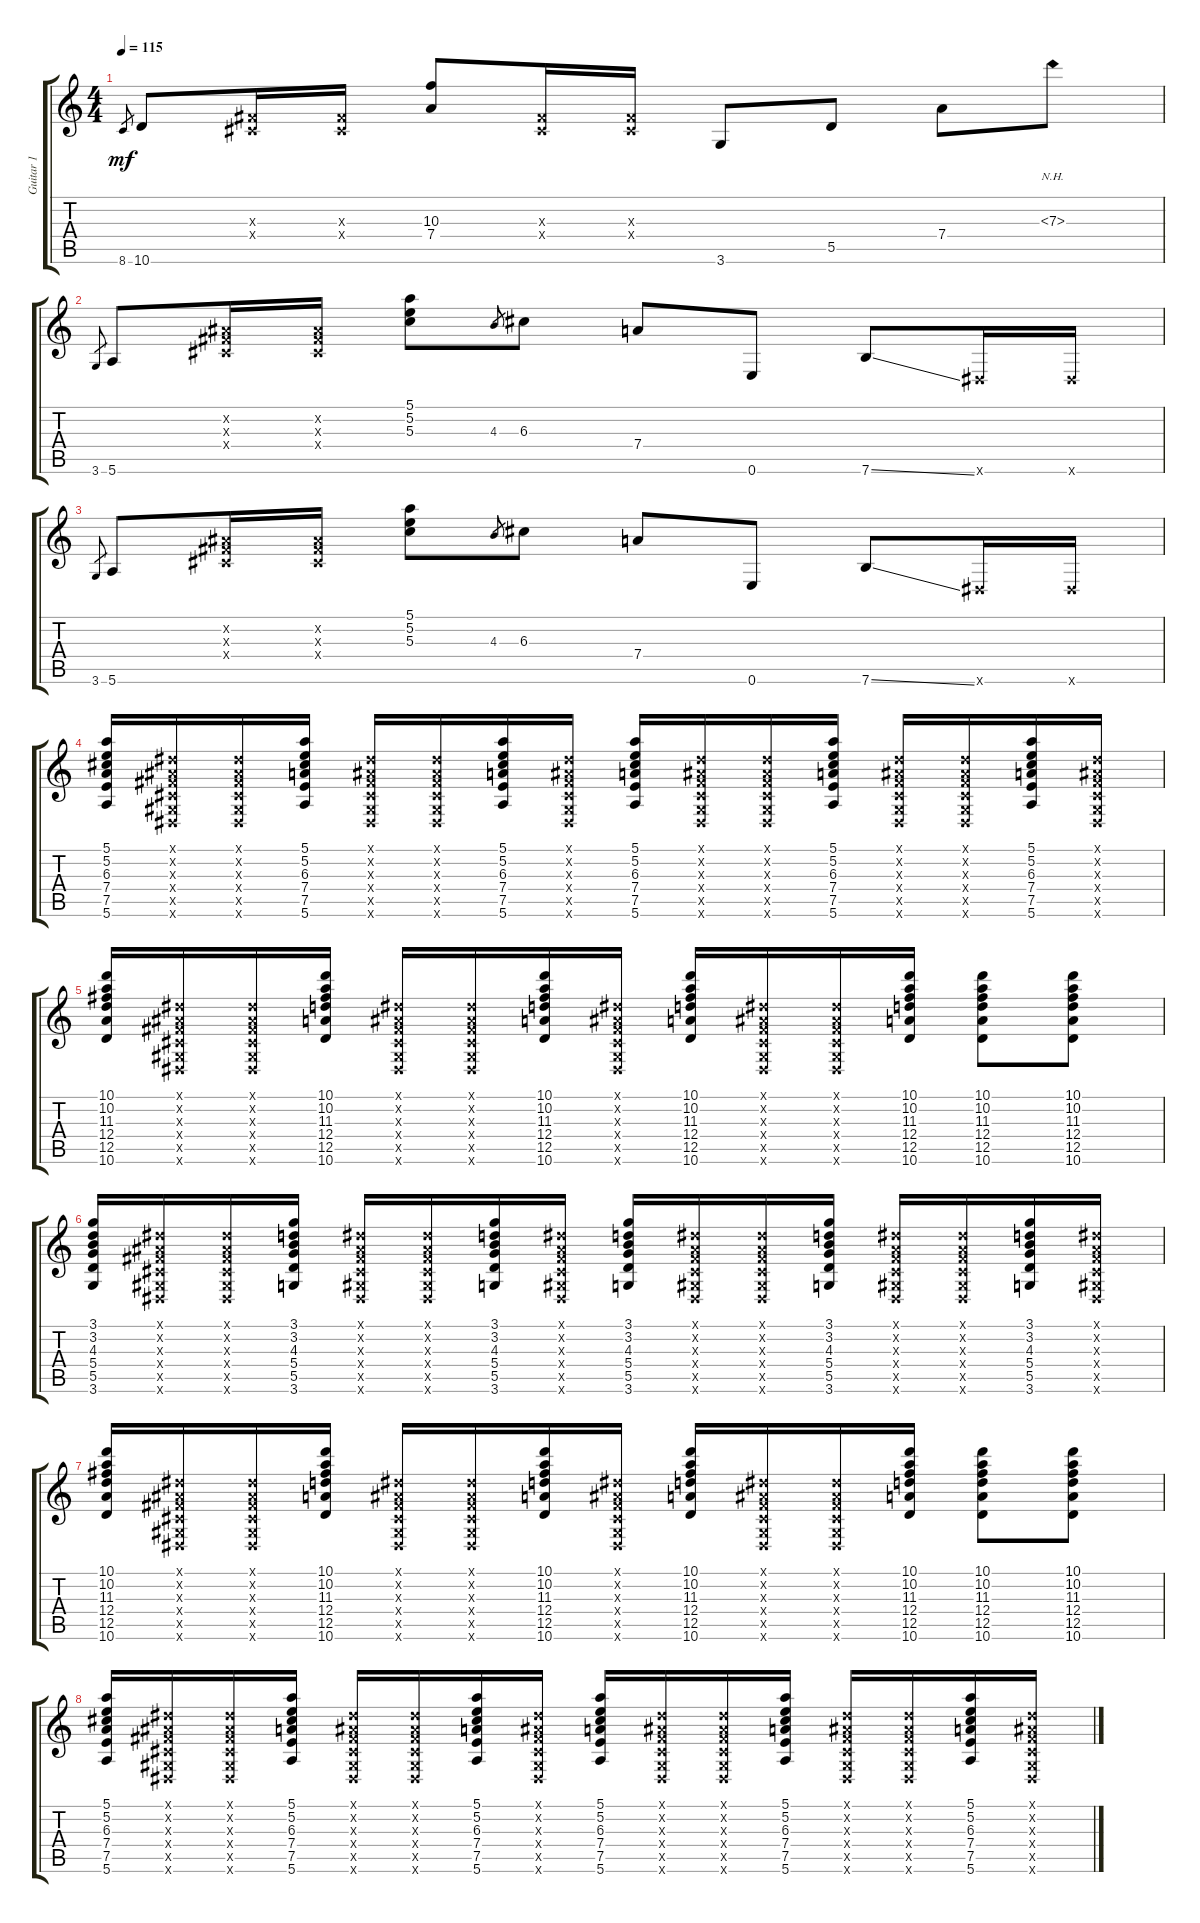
\track ("Guitar 1" "Guitar 1") {instrument acousticguitarsteel}
\staff {score tabs}
\tuning (E4 B3 G3 D3 A2 E2) {hide}
\ts (4 4)
\tempo 115
\clef g2
\ks c
8.6.8{gr dy mf} 10.6.8 (-1.3{x} -1.4{x}).16 (-1.3{x} -1.4{x}).16 (10.3 7.4).8 (-1.3{x} -1.4{x}).16 (-1.3{x} -1.4{x}).16 3.6.8 5.5.8 7.4.8 7.3{nh}.8 |
3.6.8{gr} 5.6.8 (-1.2{x} -1.3{x} -1.4{x}).16 (-1.2{x} -1.3{x} -1.4{x}).16 (5.1 5.2 5.3).8 4.3.8{gr} 6.3.8 7.4.8 0.6.8 7.6{ss}.8 -1.6{x}.16 -1.6{x}.16 |
3.6.8{gr} 5.6.8 (-1.2{x} -1.3{x} -1.4{x}).16 (-1.2{x} -1.3{x} -1.4{x}).16 (5.1 5.2 5.3).8 4.3.8{gr} 6.3.8 7.4.8 0.6.8 7.6{ss}.8 -1.6{x}.16 -1.6{x}.16 |
(5.1 5.2 6.3 7.4 7.5 5.6).16 (-1.1{x} -1.2{x} -1.3{x} -1.4{x} -1.5{x} -1.6{x}).16 (-1.1{x} -1.2{x} -1.3{x} -1.4{x} -1.5{x} -1.6{x}).16 (5.1 5.2 6.3 7.4 7.5 5.6).16 (-1.1{x} -1.2{x} -1.3{x} -1.4{x} -1.5{x} -1.6{x}).16 (-1.1{x} -1.2{x} -1.3{x} -1.4{x} -1.5{x} -1.6{x}).16 (5.1 5.2 6.3 7.4 7.5 5.6).16 (-1.1{x} -1.2{x} -1.3{x} -1.4{x} -1.5{x} -1.6{x}).16 (5.1 5.2 6.3 7.4 7.5 5.6).16 (-1.1{x} -1.2{x} -1.3{x} -1.4{x} -1.5{x} -1.6{x}).16 (-1.1{x} -1.2{x} -1.3{x} -1.4{x} -1.5{x} -1.6{x}).16 (5.1 5.2 6.3 7.4 7.5 5.6).16 (-1.1{x} -1.2{x} -1.3{x} -1.4{x} -1.5{x} -1.6{x}).16 (-1.1{x} -1.2{x} -1.3{x} -1.4{x} -1.5{x} -1.6{x}).16 (5.1 5.2 6.3 7.4 7.5 5.6).16 (-1.1{x} -1.2{x} -1.3{x} -1.4{x} -1.5{x} -1.6{x}).16 |
(10.1 10.2 11.3 12.4 12.5 10.6).16 (-1.1{x} -1.2{x} -1.3{x} -1.4{x} -1.5{x} -1.6{x}).16 (-1.1{x} -1.2{x} -1.3{x} -1.4{x} -1.5{x} -1.6{x}).16 (10.1 10.2 11.3 12.4 12.5 10.6).16 (-1.1{x} -1.2{x} -1.3{x} -1.4{x} -1.5{x} -1.6{x}).16 (-1.1{x} -1.2{x} -1.3{x} -1.4{x} -1.5{x} -1.6{x}).16 (10.1 10.2 11.3 12.4 12.5 10.6).16 (-1.1{x} -1.2{x} -1.3{x} -1.4{x} -1.5{x} -1.6{x}).16 (10.1 10.2 11.3 12.4 12.5 10.6).16 (-1.1{x} -1.2{x} -1.3{x} -1.4{x} -1.5{x} -1.6{x}).16 (-1.1{x} -1.2{x} -1.3{x} -1.4{x} -1.5{x} -1.6{x}).16 (10.1 10.2 11.3 12.4 12.5 10.6).16 (10.1 10.2 11.3 12.4 12.5 10.6).8 (10.1 10.2 11.3 12.4 12.5 10.6).8 |
(3.1 3.2 4.3 5.4 5.5 3.6).16 (-1.1{x} -1.2{x} -1.3{x} -1.4{x} -1.5{x} -1.6{x}).16 (-1.1{x} -1.2{x} -1.3{x} -1.4{x} -1.5{x} -1.6{x}).16 (3.1 3.2 4.3 5.4 5.5 3.6).16 (-1.1{x} -1.2{x} -1.3{x} -1.4{x} -1.5{x} -1.6{x}).16 (-1.1{x} -1.2{x} -1.3{x} -1.4{x} -1.5{x} -1.6{x}).16 (3.1 3.2 4.3 5.4 5.5 3.6).16 (-1.1{x} -1.2{x} -1.3{x} -1.4{x} -1.5{x} -1.6{x}).16 (3.1 3.2 4.3 5.4 5.5 3.6).16 (-1.1{x} -1.2{x} -1.3{x} -1.4{x} -1.5{x} -1.6{x}).16 (-1.1{x} -1.2{x} -1.3{x} -1.4{x} -1.5{x} -1.6{x}).16 (3.1 3.2 4.3 5.4 5.5 3.6).16 (-1.1{x} -1.2{x} -1.3{x} -1.4{x} -1.5{x} -1.6{x}).16 (-1.1{x} -1.2{x} -1.3{x} -1.4{x} -1.5{x} -1.6{x}).16 (3.1 3.2 4.3 5.4 5.5 3.6).16 (-1.1{x} -1.2{x} -1.3{x} -1.4{x} -1.5{x} -1.6{x}).16 |
(10.1 10.2 11.3 12.4 12.5 10.6).16 (-1.1{x} -1.2{x} -1.3{x} -1.4{x} -1.5{x} -1.6{x}).16 (-1.1{x} -1.2{x} -1.3{x} -1.4{x} -1.5{x} -1.6{x}).16 (10.1 10.2 11.3 12.4 12.5 10.6).16 (-1.1{x} -1.2{x} -1.3{x} -1.4{x} -1.5{x} -1.6{x}).16 (-1.1{x} -1.2{x} -1.3{x} -1.4{x} -1.5{x} -1.6{x}).16 (10.1 10.2 11.3 12.4 12.5 10.6).16 (-1.1{x} -1.2{x} -1.3{x} -1.4{x} -1.5{x} -1.6{x}).16 (10.1 10.2 11.3 12.4 12.5 10.6).16 (-1.1{x} -1.2{x} -1.3{x} -1.4{x} -1.5{x} -1.6{x}).16 (-1.1{x} -1.2{x} -1.3{x} -1.4{x} -1.5{x} -1.6{x}).16 (10.1 10.2 11.3 12.4 12.5 10.6).16 (10.1 10.2 11.3 12.4 12.5 10.6).8 (10.1 10.2 11.3 12.4 12.5 10.6).8 |
(5.1 5.2 6.3 7.4 7.5 5.6).16 (-1.1{x} -1.2{x} -1.3{x} -1.4{x} -1.5{x} -1.6{x}).16 (-1.1{x} -1.2{x} -1.3{x} -1.4{x} -1.5{x} -1.6{x}).16 (5.1 5.2 6.3 7.4 7.5 5.6).16 (-1.1{x} -1.2{x} -1.3{x} -1.4{x} -1.5{x} -1.6{x}).16 (-1.1{x} -1.2{x} -1.3{x} -1.4{x} -1.5{x} -1.6{x}).16 (5.1 5.2 6.3 7.4 7.5 5.6).16 (-1.1{x} -1.2{x} -1.3{x} -1.4{x} -1.5{x} -1.6{x}).16 (5.1 5.2 6.3 7.4 7.5 5.6).16 (-1.1{x} -1.2{x} -1.3{x} -1.4{x} -1.5{x} -1.6{x}).16 (-1.1{x} -1.2{x} -1.3{x} -1.4{x} -1.5{x} -1.6{x}).16 (5.1 5.2 6.3 7.4 7.5 5.6).16 (-1.1{x} -1.2{x} -1.3{x} -1.4{x} -1.5{x} -1.6{x}).16 (-1.1{x} -1.2{x} -1.3{x} -1.4{x} -1.5{x} -1.6{x}).16 (5.1 5.2 6.3 7.4 7.5 5.6).16 (-1.1{x} -1.2{x} -1.3{x} -1.4{x} -1.5{x} -1.6{x}).16
